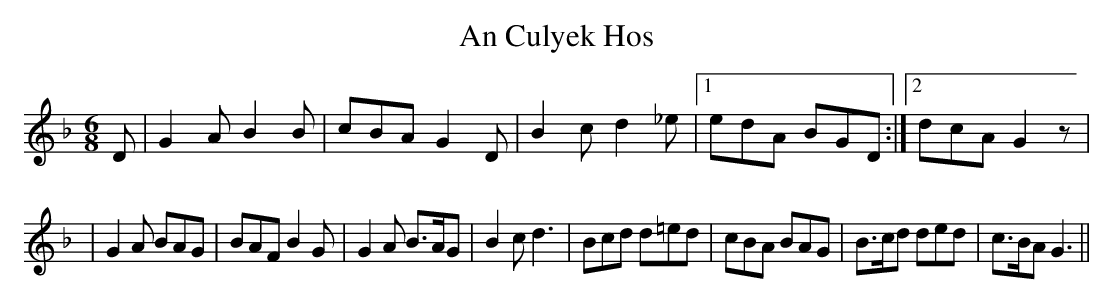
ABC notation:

X:1
T:An Culyek Hos
M:6/8
L:1/8
K:F
D|G2 A B2 B|cBA G2 D|B2 c d2 _e|1 edA BGD:|2dcA G2 z|!|
G2 A BAG|BAF B2 G|G2 A B>AG|B2 c d3|Bcd d=ed|cBA BAG|B>cd ded|c>BA G3||
